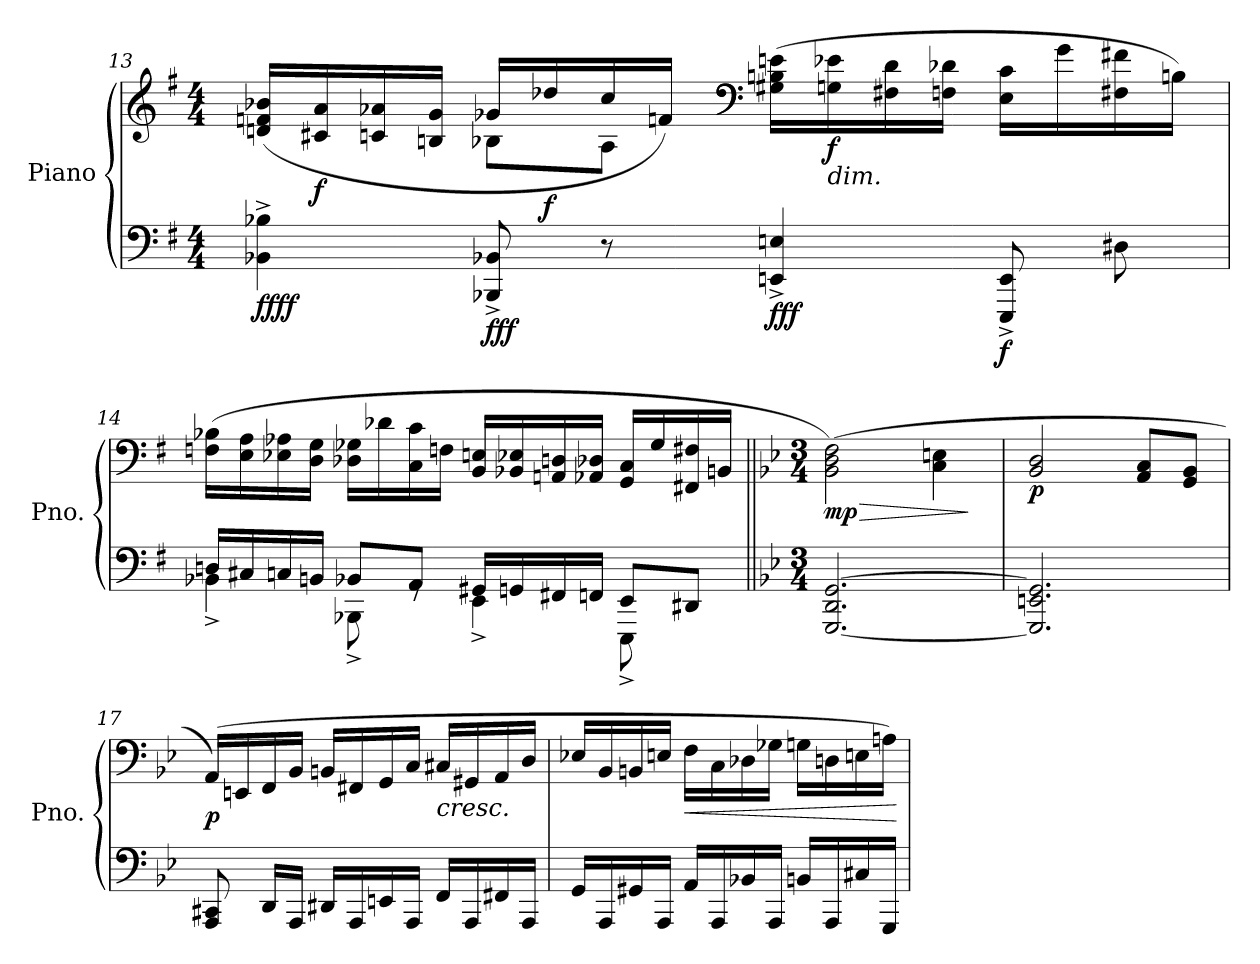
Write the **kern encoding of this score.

**kern	**kern	**dynam
*part1	*part1	*part1
*staff2	*staff1	*staff1/2
*I"Piano	*	*
*I'Pno.	*	*
!!LO:LB:g=z
*clefF4	*clefG2	*
*k[f#]	*k[f#]	*
*M4/4	*M4/4	*
=13	=13	=13
*	*^	*
!	!	!	!LO:DY:b=2
!	!	!	!LO:DY:n=1:b
4BB-X\^ 4B-X\^	(>16dn/ 16fn/ 16b-X/LL	4ryy	ff ff
!	!	!	!LO:DY:n=2:b
.	16c#X/ 16a/	.	f
.	16cn/ 16a-X/	.	.
.	16Bn/ 16g/JJ	.	.
!	!	!	!LO:DY:n=3:b=2
!	!	!	!LO:DY:n=4:b
8BBB-X/^ 8BB-X/^	16g-X/LL	8B-X\L	ff f
!	!	!	!LO:DY:n=5:b
.	16dd-X/	.	f
8r	16cc/	8A\J	.
.	16fn/JJ)	.	.
*	*clefF4	*	*
!	!	!	!LO:DY:n=6:b=2
!	!	!	!LO:DY:n=7:b
4EEn/^ 4En/^	(>16G#X\ 16Bn\ 16en\LL	2ryy	ff f
!	!LO:TX:b:i:t=dim.	!	!
!	!	!	!LO:DY:n=8:b
.	16Gn\ 16e-X\	.	f
.	16F#X\ 16d\	.	.
.	16Fn\ 16d-X\JJ	.	.
!	!	!	!LO:DY:n=9:b=2
8EEE/^ 8EE/^	16E\ 16c\LL	.	f
.	16g-\	.	.
8D#X\	16F#X\ 16f#X\	.	.
.	16Bn\JJ)	.	.
*	*v	*v	*
!!LO:PB:g=z
=14	=14	=14
*^	*	*
16Dn/LL	4BB-X^\	(>16Fn\ 16B-X\LL	.
16C#X/	.	16E\ 16A\	.
16Cn/	.	16E-X\ 16A-X\	.
16BBn/JJ	.	16D\ 16G\JJ	.
8BB-X/L	8BBB-X^\	16D-X\ 16G-X\LL	.
.	.	16d-X\	.
8AA/J	8rGG	16C\ 16c\	.
.	.	16Fn\JJ	.
16GG#X/LL	4EE^\	16BB/ 16En/LL	.
16GGn/	.	16BB-X/ 16E-X/	.
16FF#X/	.	16AAn/ 16Dn/	.
16FFn/JJ	.	16AA-X/ 16D-X/JJ	.
8EE/L	8EEE^\	16GG/ 16C/LL	.
.	.	16G-/	.
8DD#X/J	8ryy	16FF#X/ 16F#X/	.
.	.	16BBn/JJ	.
*v	*v	*	*
=15||	=15||	=15||
*k[b-e-]	*k[b-e-]	*
*M3/4	*M3/4	*
*	*MM100	*
!	!	!LO:HP:b
!	!	!LO:DY:n=1:b
[2.GGG/ 2.DD/ [2.GG/	(>2BB-\ 2D\ 2F\)	> mp
.	4C\ 4En\	.
.	.	]
=16	=16	=16
!	!	!LO:DY:b
2.GGG/] 2.EEn/ 2.GG/]	2BB-/ 2D/	p
.	8AA/ 8C/L	.
.	8GG/ 8BB-/J	.
!!LO:LB:g=z
=17	=17	=17
!	!	!LO:DY:b
8AAA/ 8CC#X/	(>16AA/LL)	p
.	16EEn/	.
16DD/LL	16FF/	.
16AAA/JJ	16BB-/JJ	.
16DD#X/LL	16BBn/LL	.
16AAA/	16FF#X/	.
16EEn/	16GG/	.
16AAA/JJ	16C/JJ	.
!	!LO:TX:b:i:t=cresc.	!
16FF/LL	16C#X/LL	.
16AAA/	16GG#X/	.
16FF#X/	16AA/	.
16AAA/JJ	16D/JJ	.
=18	=18	=18
16GG/LL	16E-X/LL	.
16AAA/	16BB-/	.
16GG#X/	16BBn/	.
16AAA/JJ	16En/JJ	.
!	!	!LO:HP:b
16AA/LL	16F\LL	<
16AAA/	16C\	.
16BB-X/	16D-X\	.
16AAA/JJ	16G-X\JJ	.
16BBn/LL	16Gn\LL	.
16AAA/	16Dn\	.
16C#X/	16En\	.
16GGG/JJ	16An\JJ)	.
.	.	[
=	=	=
*-	*-	*-
